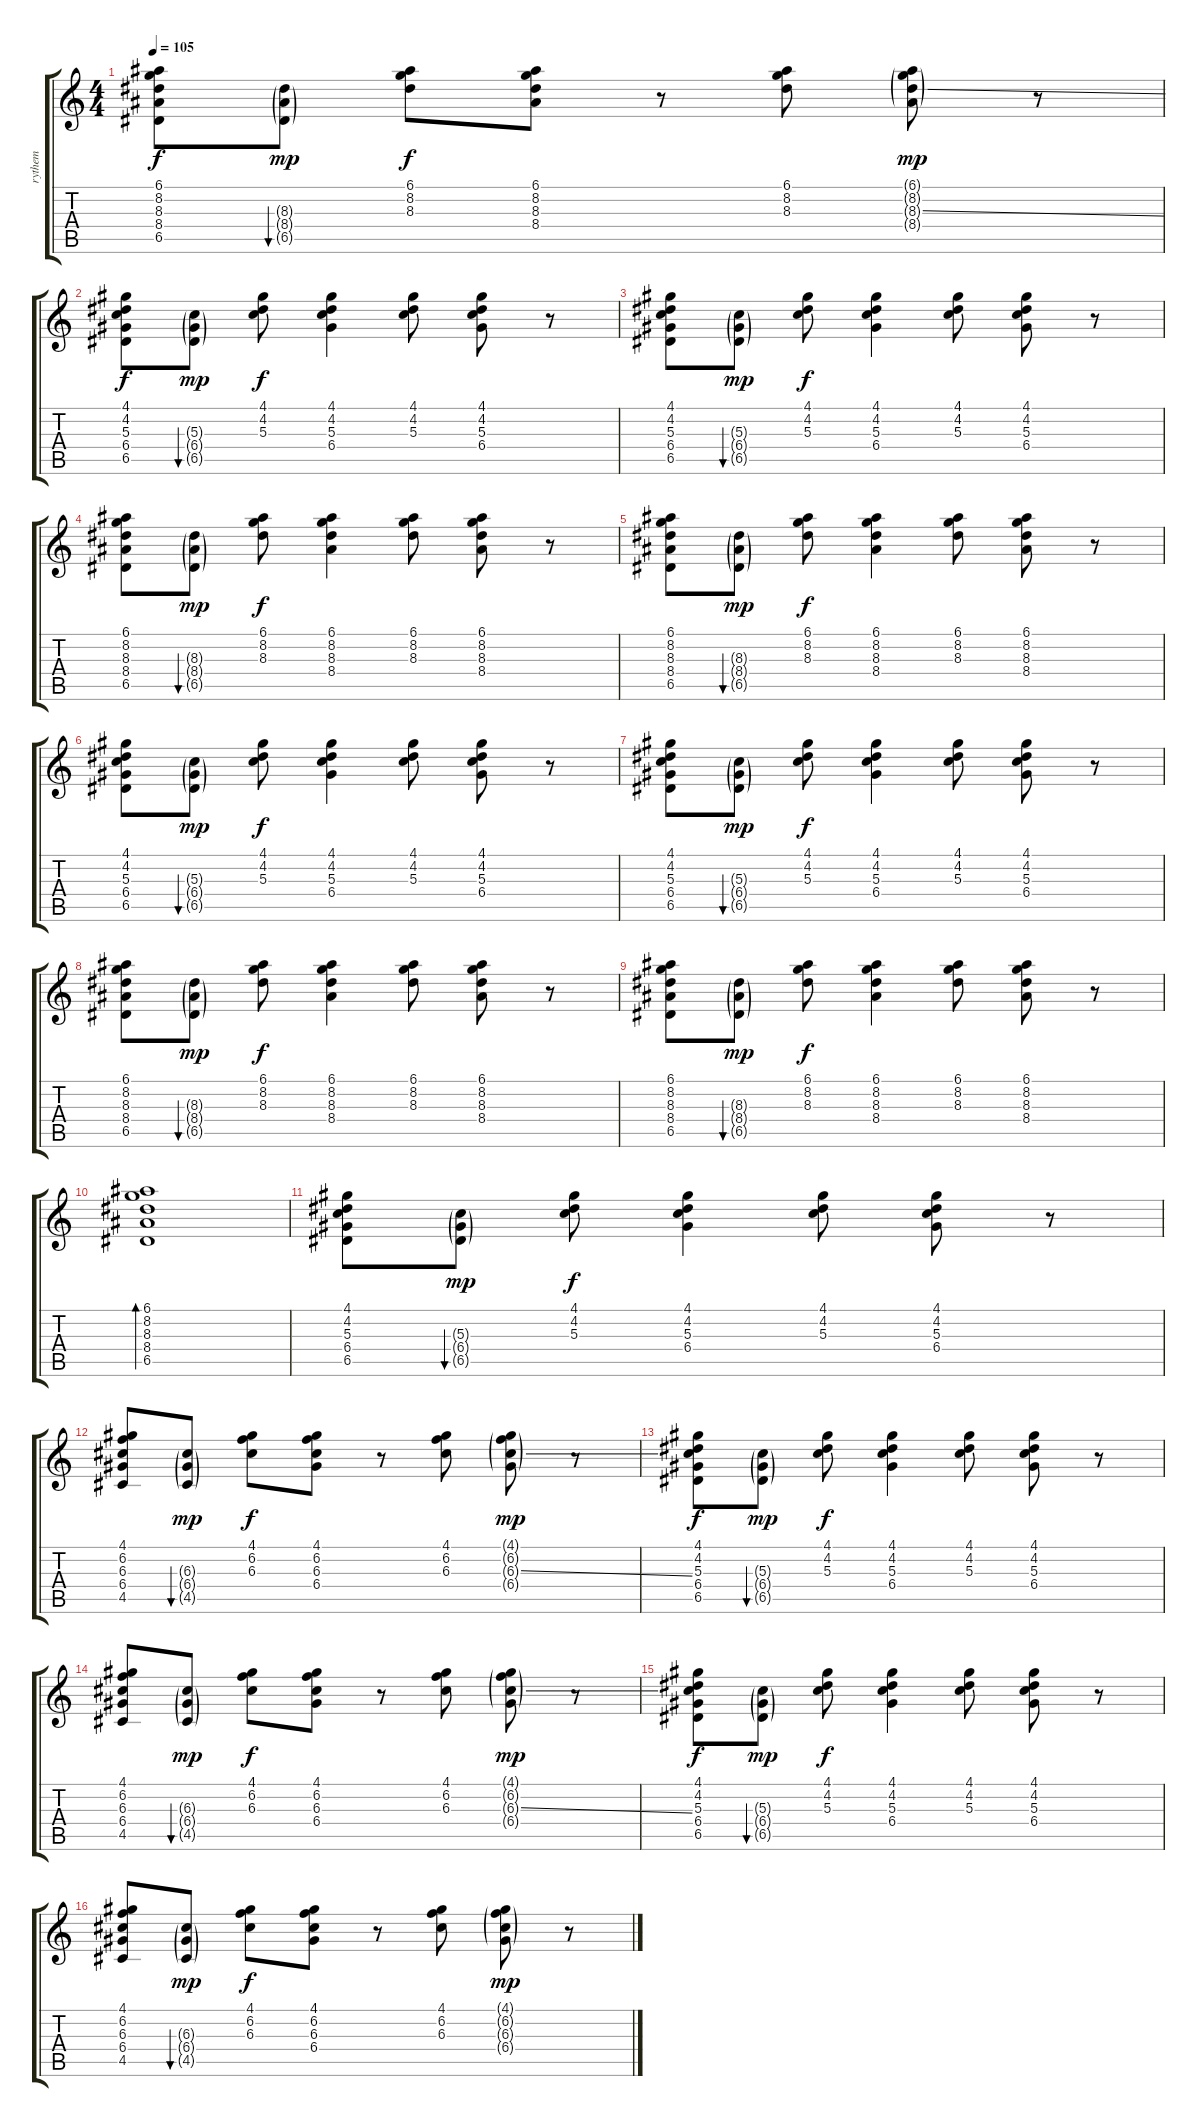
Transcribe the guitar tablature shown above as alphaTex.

\track ("rythem" "rythem") {instrument electricguitarclean}
\staff {score tabs}
\tuning (E4 B3 G3 D3 A2 E2) {hide}
\ts (4 4)
\tempo 105
\clef g2
\ks c
(6.1 8.2 8.3 8.4 6.5).8{dy f} (8.3{g} 8.4{g} 6.5{g}).8{bu 60 dy mp} (6.1 8.2 8.3).8{dy f} (6.1 8.2 8.3 8.4).8 r.8 (6.1 8.2 8.3).8 (6.1{g} 8.2{g} 8.3{ss g} 8.4{g}).8{dy mp} r.8 |
(4.1 4.2 5.3 6.4 6.5).8{dy f} (5.3{g} 6.4{g} 6.5{g}).8{bu 60 dy mp} (4.1 4.2 5.3).8{dy f} (4.1 4.2 5.3 6.4).4 (4.1 4.2 5.3).8 (4.1 4.2 5.3 6.4).8 r.8 |
(4.1 4.2 5.3 6.4 6.5).8 (5.3{g} 6.4{g} 6.5{g}).8{bu 60 dy mp} (4.1 4.2 5.3).8{dy f} (4.1 4.2 5.3 6.4).4 (4.1 4.2 5.3).8 (4.1 4.2 5.3 6.4).8 r.8 |
(6.1 8.2 8.3 8.4 6.5).8 (8.3{g} 8.4{g} 6.5{g}).8{bu 60 dy mp} (6.1 8.2 8.3).8{dy f} (6.1 8.2 8.3 8.4).4 (6.1 8.2 8.3).8 (6.1 8.2 8.3 8.4).8 r.8 |
(6.1 8.2 8.3 8.4 6.5).8 (8.3{g} 8.4{g} 6.5{g}).8{bu 60 dy mp} (6.1 8.2 8.3).8{dy f} (6.1 8.2 8.3 8.4).4 (6.1 8.2 8.3).8 (6.1 8.2 8.3 8.4).8 r.8 |
(4.1 4.2 5.3 6.4 6.5).8 (5.3{g} 6.4{g} 6.5{g}).8{bu 60 dy mp} (4.1 4.2 5.3).8{dy f} (4.1 4.2 5.3 6.4).4 (4.1 4.2 5.3).8 (4.1 4.2 5.3 6.4).8 r.8 |
(4.1 4.2 5.3 6.4 6.5).8 (5.3{g} 6.4{g} 6.5{g}).8{bu 60 dy mp} (4.1 4.2 5.3).8{dy f} (4.1 4.2 5.3 6.4).4 (4.1 4.2 5.3).8 (4.1 4.2 5.3 6.4).8 r.8 |
(6.1 8.2 8.3 8.4 6.5).8 (8.3{g} 8.4{g} 6.5{g}).8{bu 60 dy mp} (6.1 8.2 8.3).8{dy f} (6.1 8.2 8.3 8.4).4 (6.1 8.2 8.3).8 (6.1 8.2 8.3 8.4).8 r.8 |
(6.1 8.2 8.3 8.4 6.5).8 (8.3{g} 8.4{g} 6.5{g}).8{bu 60 dy mp} (6.1 8.2 8.3).8{dy f} (6.1 8.2 8.3 8.4).4 (6.1 8.2 8.3).8 (6.1 8.2 8.3 8.4).8 r.8 |
(6.1 8.2 8.3 8.4 6.5).1{bd 240} |
(4.1 4.2 5.3 6.4 6.5).8 (5.3{g} 6.4{g} 6.5{g}).8{bu 60 dy mp} (4.1 4.2 5.3).8{dy f} (4.1 4.2 5.3 6.4).4 (4.1 4.2 5.3).8 (4.1 4.2 5.3 6.4).8 r.8 |
(4.1 6.2 6.3 6.4 4.5).8 (6.3{g} 6.4{g} 4.5{g}).8{bu 60 dy mp} (4.1 6.2 6.3).8{dy f} (4.1 6.2 6.3 6.4).8 r.8 (4.1 6.2 6.3).8 (4.1{g} 6.2{g} 6.3{ss g} 6.4{g}).8{dy mp} r.8 |
(4.1 4.2 5.3 6.4 6.5).8{dy f} (5.3{g} 6.4{g} 6.5{g}).8{bu 60 dy mp} (4.1 4.2 5.3).8{dy f} (4.1 4.2 5.3 6.4).4 (4.1 4.2 5.3).8 (4.1 4.2 5.3 6.4).8 r.8 |
(4.1 6.2 6.3 6.4 4.5).8 (6.3{g} 6.4{g} 4.5{g}).8{bu 60 dy mp} (4.1 6.2 6.3).8{dy f} (4.1 6.2 6.3 6.4).8 r.8 (4.1 6.2 6.3).8 (4.1{g} 6.2{g} 6.3{ss g} 6.4{g}).8{dy mp} r.8 |
(4.1 4.2 5.3 6.4 6.5).8{dy f} (5.3{g} 6.4{g} 6.5{g}).8{bu 60 dy mp} (4.1 4.2 5.3).8{dy f} (4.1 4.2 5.3 6.4).4 (4.1 4.2 5.3).8 (4.1 4.2 5.3 6.4).8 r.8 |
(4.1 6.2 6.3 6.4 4.5).8 (6.3{g} 6.4{g} 4.5{g}).8{bu 60 dy mp} (4.1 6.2 6.3).8{dy f} (4.1 6.2 6.3 6.4).8 r.8 (4.1 6.2 6.3).8 (4.1{g} 6.2{g} 6.3{ss g} 6.4{g}).8{dy mp} r.8
